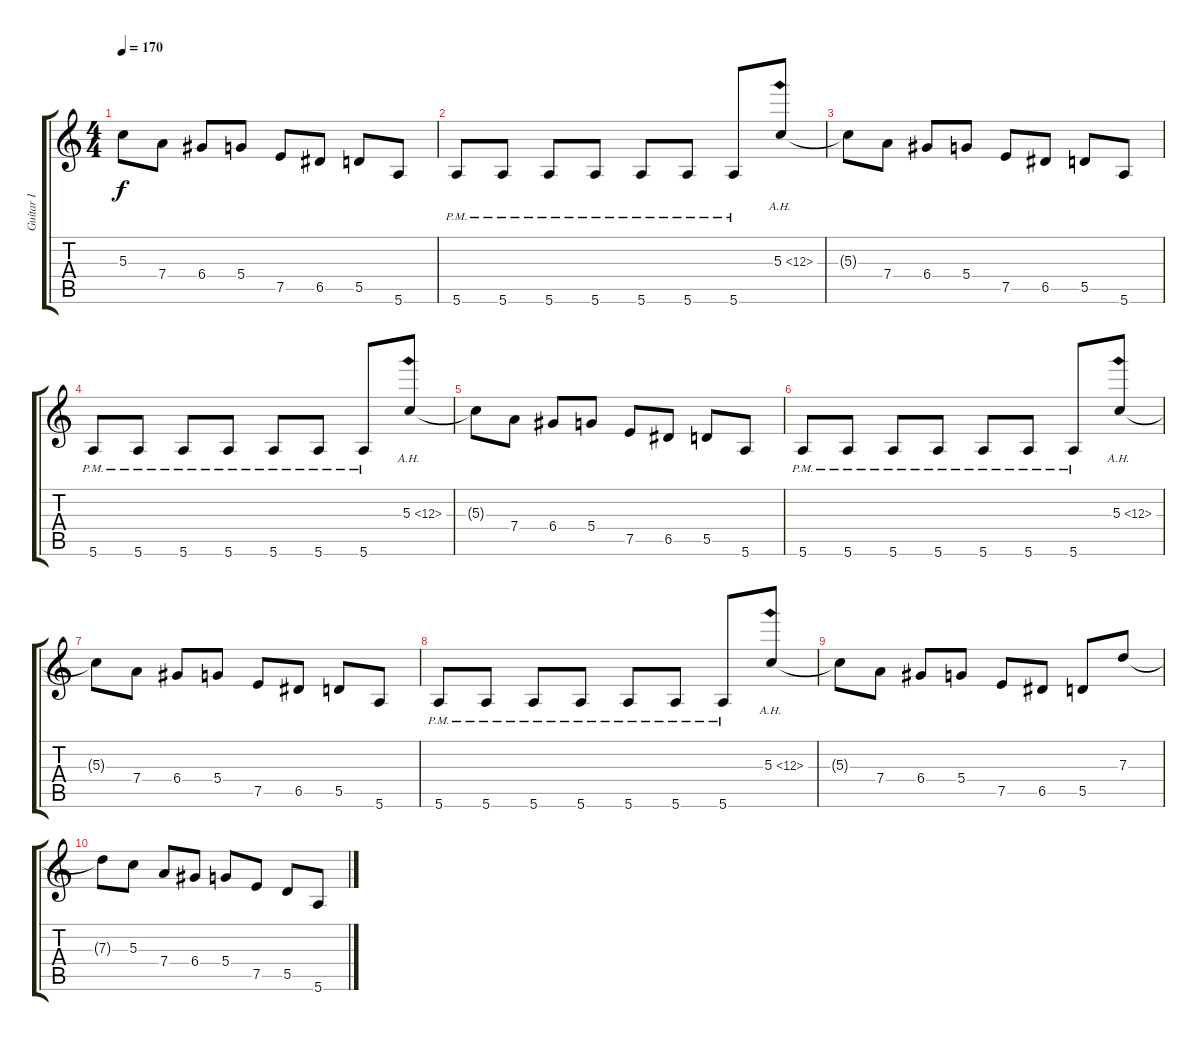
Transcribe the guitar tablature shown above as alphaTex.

\track ("Guitar I" "Guitar I") {instrument overdrivenguitar}
\staff {score tabs}
\tuning (E4 B3 G3 D3 A2 E2) {hide}
\ts (4 4)
\tempo 170
\clef g2
\ks c
5.3{t}.8{dy f} 7.4.8 6.4.8 5.4.8 7.5.8 6.5.8 5.5.8 5.6.8 |
5.6{pm}.8 5.6{pm}.8 5.6{pm}.8 5.6{pm}.8 5.6{pm}.8 5.6{pm}.8 5.6{pm}.8 5.3{ah 7}.8 |
5.3{t}.8 7.4.8 6.4.8 5.4.8 7.5.8 6.5.8 5.5.8 5.6.8 |
5.6{pm}.8 5.6{pm}.8 5.6{pm}.8 5.6{pm}.8 5.6{pm}.8 5.6{pm}.8 5.6{pm}.8 5.3{ah 7}.8 |
5.3{t}.8 7.4.8 6.4.8 5.4.8 7.5.8 6.5.8 5.5.8 5.6.8 |
5.6{pm}.8 5.6{pm}.8 5.6{pm}.8 5.6{pm}.8 5.6{pm}.8 5.6{pm}.8 5.6{pm}.8 5.3{ah 7}.8 |
5.3{t}.8 7.4.8 6.4.8 5.4.8 7.5.8 6.5.8 5.5.8 5.6.8 |
5.6{pm}.8 5.6{pm}.8 5.6{pm}.8 5.6{pm}.8 5.6{pm}.8 5.6{pm}.8 5.6{pm}.8 5.3{ah 7}.8 |
5.3{t}.8 7.4.8 6.4.8 5.4.8 7.5.8 6.5.8 5.5.8 7.3.8 |
7.3{t}.8 5.3.8 7.4.8 6.4.8 5.4.8 7.5.8 5.5.8 5.6.8
